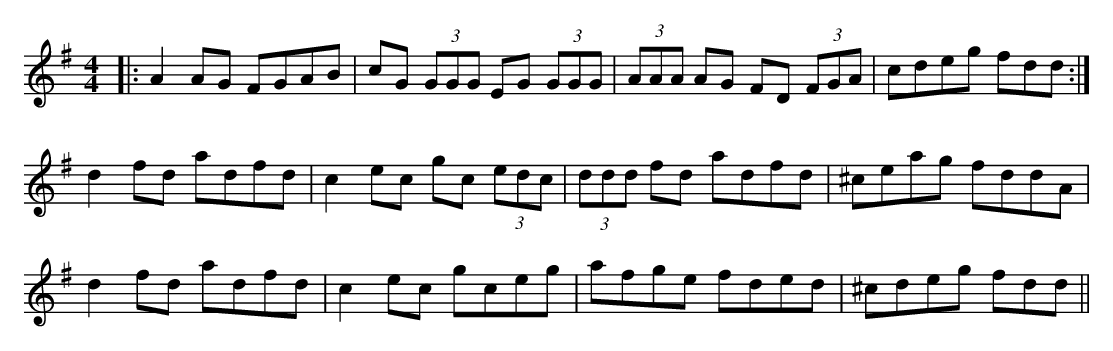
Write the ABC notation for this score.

X:1
M:4/4
K:Dmix
|:A2 AG FGAB|cG (3GGG EG (3GGG|(3AAA AG FD (3FGA|cdeg fdd:|
d2 fd adfd|c2 ec gc (3edc|(3ddd fd adfd|^ceag fddA|
d2 fd adfd|c2 ec gceg|afge fded|^cdeg fdd||
